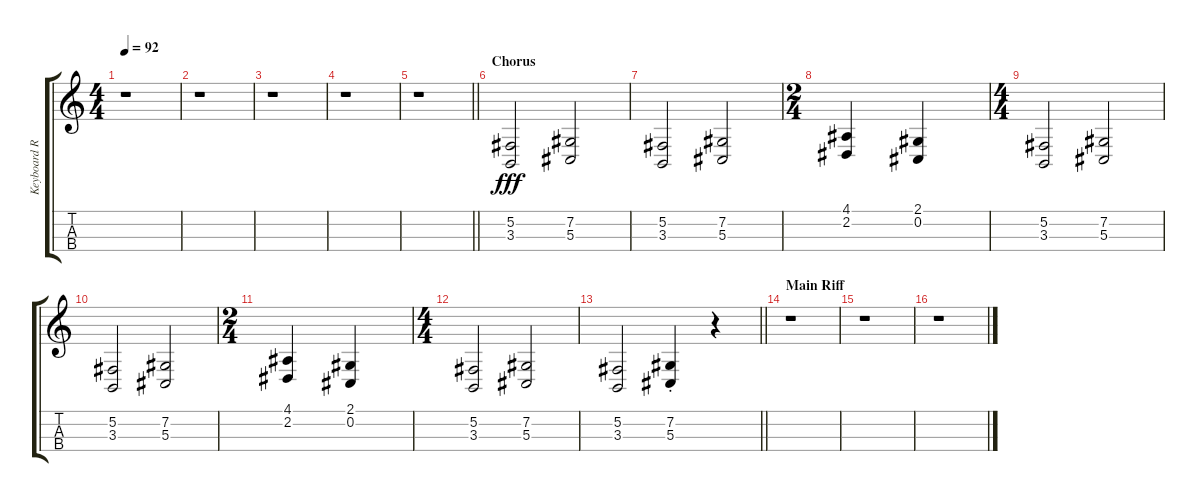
\track ("Keyboard Rythm I" "Keyboard R") {instrument brightacousticpiano}
\staff {score tabs}
\tuning (Gb3 Db3 Ab2 B1) {hide}
\ts (4 4)
\tempo 92
\clef g2
\ks c
r.1{dy f} |
r.1 |
r.1 |
r.1 |
\barLineRight lightlight
r.1 |
\section ("" "Chorus")
(5.2 3.3).2{dy fff volume 8 balance 8 instrument brightacousticpiano} (7.2 5.3).2 |
(5.2 3.3).2 (7.2 5.3).2 |
\ts (2 4)
(4.1 2.2).4 (2.1 0.2).4 |
\ts (4 4)
(5.2 3.3).2 (7.2 5.3).2 |
(5.2 3.3).2 (7.2 5.3).2 |
\ts (2 4)
(4.1 2.2).4 (2.1 0.2).4 |
\ts (4 4)
(5.2 3.3).2 (7.2 5.3).2 |
\barLineRight lightlight
(5.2 3.3).2 (7.2{st} 5.3{st}).4 r.4 |
\section ("" "Main Riff")
r.1 |
r.1 |
r.1
